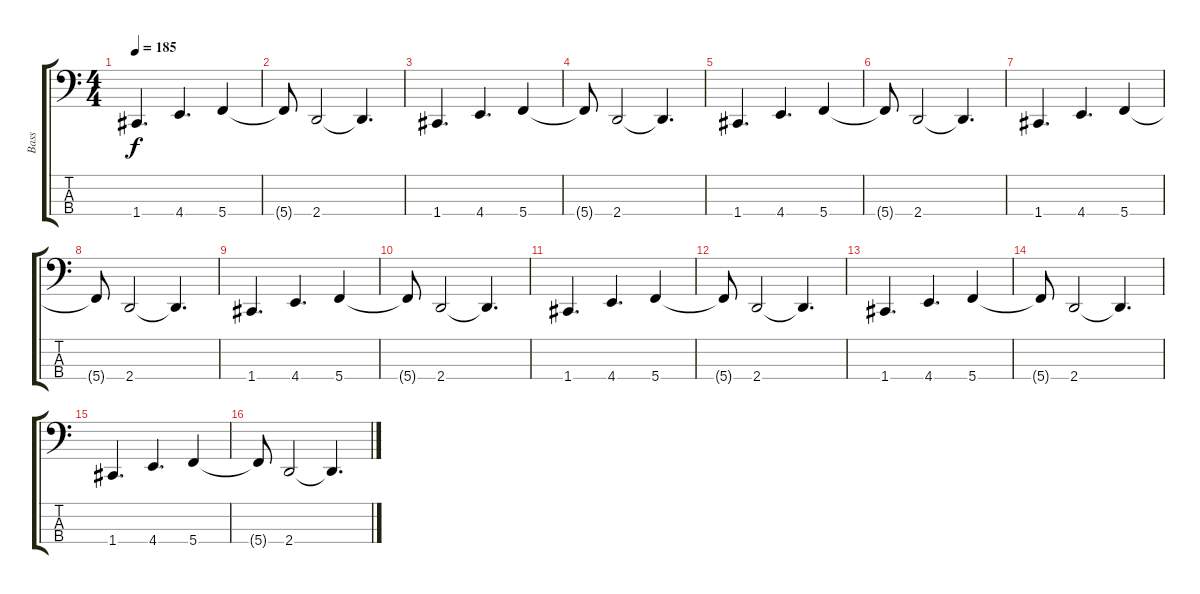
\track ("Bass" "Bass") {instrument electricbasspick}
\staff {score tabs}
\tuning (F2 C2 G1 C1) {hide}
\ts (4 4)
\tempo 185
\clef f4
\ks c
1.4.4{d dy f} 4.4.4{d} 5.4.4 |
5.4{t}.8 2.4.2 2.4{t}.4{d} |
1.4.4{d} 4.4.4{d} 5.4.4 |
5.4{t}.8 2.4.2 2.4{t}.4{d} |
1.4.4{d} 4.4.4{d} 5.4.4 |
5.4{t}.8 2.4.2 2.4{t}.4{d} |
1.4.4{d} 4.4.4{d} 5.4.4 |
5.4{t}.8 2.4.2 2.4{t}.4{d} |
1.4.4{d} 4.4.4{d} 5.4.4 |
5.4{t}.8 2.4.2 2.4{t}.4{d} |
1.4.4{d} 4.4.4{d} 5.4.4 |
5.4{t}.8 2.4.2 2.4{t}.4{d} |
1.4.4{d} 4.4.4{d} 5.4.4 |
5.4{t}.8 2.4.2 2.4{t}.4{d} |
1.4.4{d} 4.4.4{d} 5.4.4 |
5.4{t}.8 2.4.2 2.4{t}.4{d}
